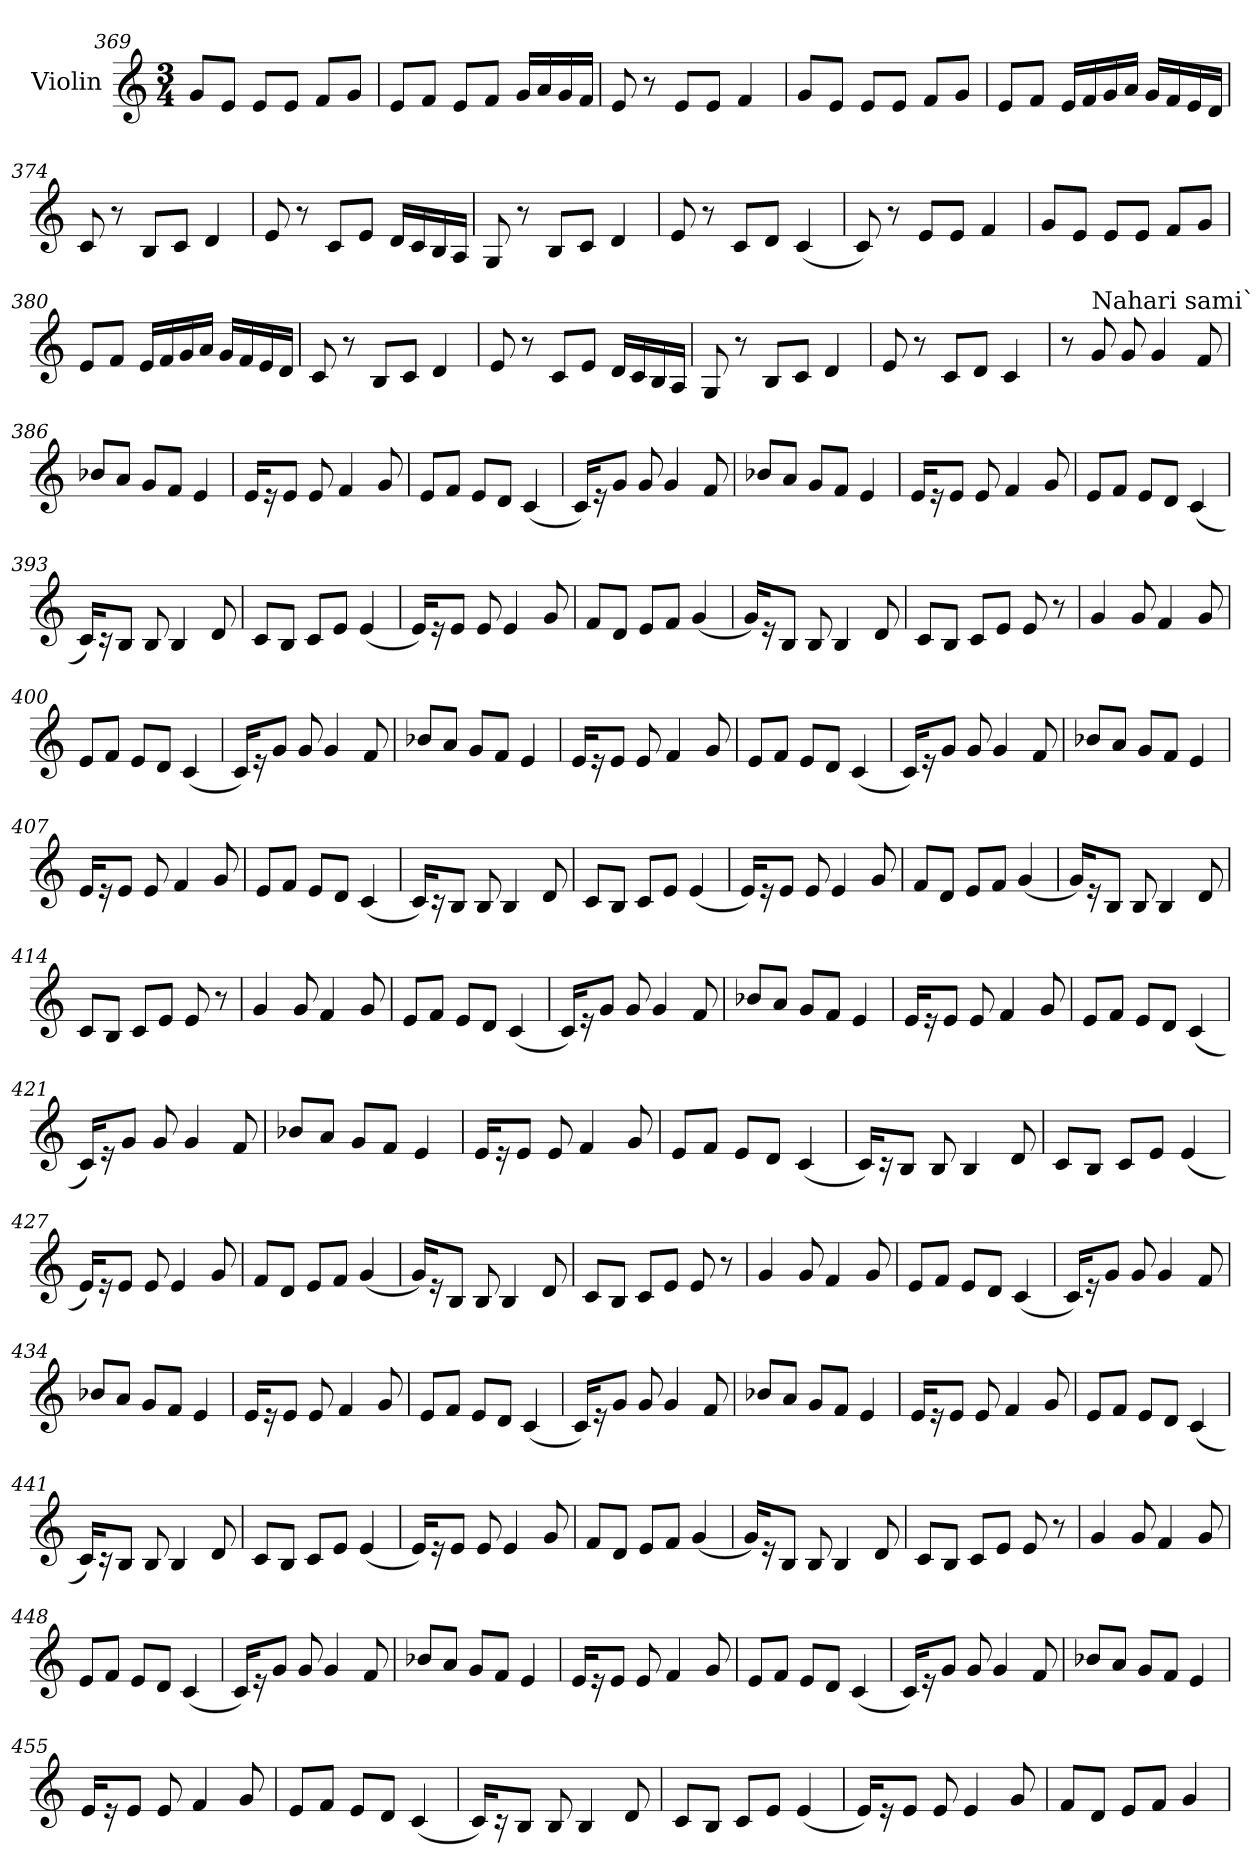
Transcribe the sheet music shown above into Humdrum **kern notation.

**kern
*part1
*staff1
*I"Violin
*clefG2
*k[]
*C:
*M3/4
=369
8g/L
8e/J
8e/L
8e/J
8f/L
8g/J
=370
8e/L
8f/J
8e/L
8f/J
16g/LL
16a/
16g/
16f/JJ
=371
8e/
8r
8e/L
8e/J
4f/
!!LO:PB:g=z
=372
8g/L
8e/J
8e/L
8e/J
8f/L
8g/J
!!LO:PB:g=z
=373
8e/L
8f/J
16e/LL
16f/
16g/
16a/JJ
16g/LL
16f/
16e/
16d/JJ
=374
8c/
8r
8B/L
8c/J
4d/
=375
8e/
8r
8c/L
8e/J
16d/LL
16c/
16B/
16A/JJ
=376
8G/
8r
8B/L
8c/J
4d/
!!LO:PB:g=z
=377
8e/
8r
8c/L
8d/J
(4c/
!!LO:PB:g=z
=378
8c/)
8r
8e/L
8e/J
4f/
=379
8g/L
8e/J
8e/L
8e/J
8f/L
8g/J
=380
8e/L
8f/J
16e/LL
16f/
16g/
16a/JJ
16g/LL
16f/
16e/
16d/JJ
=381
8c/
8r
8B/L
8c/J
4d/
!!LO:PB:g=z
=382
8e/
8r
8c/L
8e/J
16d/LL
16c/
16B/
16A/JJ
!!LO:PB:g=z
=383
8G/
8r
8B/L
8c/J
4d/
=384
8e/
8r
8c/L
8d/J
4c/
=385
8r
!LO:TX:a:t=Nahari sami`
8g/
8g/
4g/
8f/
=386
8b-X/L
8a/J
8g/L
8f/J
4e/
=387
16e/KL
16r
8e/J
8e/
4f/
8g/
!!LO:PB:g=z
=388
8e/L
8f/J
8e/L
8d/J
(4c/
!!LO:PB:g=z
=389
16c/KL)
16r
8g/J
8g/
4g/
8f/
=390
8b-X/L
8a/J
8g/L
8f/J
4e/
=391
16e/KL
16r
8e/J
8e/
4f/
8g/
=392
8e/L
8f/J
8e/L
8d/J
(4c/
=393
16c/KL)
16r
8B/J
8B/
4B/
8d/
!!LO:PB:g=z
=394
8c/L
8B/J
8c/L
8e/J
(4e/
!!LO:PB:g=z
=395
16e/KL)
16r
8e/J
8e/
4e/
8g/
=396
8f/L
8d/J
8e/L
8f/J
(4g/
=397
16g/KL)
16r
8B/J
8B/
4B/
8d/
=398
8c/L
8B/J
8c/L
8e/J
8e/
8r
=399
4g/
8g/
4f/
8g/
!!LO:PB:g=z
=400
8e/L
8f/J
8e/L
8d/J
(4c/
=401
16c/KL)
16r
8g/J
8g/
4g/
8f/
=402
8b-X/L
8a/J
8g/L
8f/J
4e/
=403
16e/KL
16r
8e/J
8e/
4f/
8g/
=404
8e/L
8f/J
8e/L
8d/J
(4c/
=405
16c/KL)
16r
8g/J
8g/
4g/
8f/
!!LO:PB:g=z
=406
8b-X/L
8a/J
8g/L
8f/J
4e/
!!LO:PB:g=z
=407
16e/KL
16r
8e/J
8e/
4f/
8g/
=408
8e/L
8f/J
8e/L
8d/J
(4c/
=409
16c/KL)
16r
8B/J
8B/
4B/
8d/
=410
8c/L
8B/J
8c/L
8e/J
(4e/
=411
16e/KL)
16r
8e/J
8e/
4e/
8g/
!!LO:PB:g=z
=412
8f/L
8d/J
8e/L
8f/J
(4g/
!!LO:PB:g=z
=413
16g/KL)
16r
8B/J
8B/
4B/
8d/
=414
8c/L
8B/J
8c/L
8e/J
8e/
8r
=415
4g/
8g/
4f/
8g/
=416
8e/L
8f/J
8e/L
8d/J
(4c/
=417
16c/KL)
16r
8g/J
8g/
4g/
8f/
!!LO:PB:g=z
=418
8b-X/L
8a/J
8g/L
8f/J
4e/
!!LO:PB:g=z
=419
16e/KL
16r
8e/J
8e/
4f/
8g/
=420
8e/L
8f/J
8e/L
8d/J
(4c/
=421
16c/KL)
16r
8g/J
8g/
4g/
8f/
=422
8b-X/L
8a/J
8g/L
8f/J
4e/
=423
16e/KL
16r
8e/J
8e/
4f/
8g/
!!LO:PB:g=z
=424
8e/L
8f/J
8e/L
8d/J
(4c/
!!LO:PB:g=z
=425
16c/KL)
16r
8B/J
8B/
4B/
8d/
=426
8c/L
8B/J
8c/L
8e/J
(4e/
=427
16e/KL)
16r
8e/J
8e/
4e/
8g/
=428
8f/L
8d/J
8e/L
8f/J
(4g/
!!LO:PB:g=z
=429
16g/KL)
16r
8B/J
8B/
4B/
8d/
!!LO:PB:g=z
=430
8c/L
8B/J
8c/L
8e/J
8e/
8r
=431
4g/
8g/
4f/
8g/
=432
8e/L
8f/J
8e/L
8d/J
(4c/
=433
16c/KL)
16r
8g/J
8g/
4g/
8f/
=434
8b-X/L
8a/J
8g/L
8f/J
4e/
!!LO:PB:g=z
=435
16e/KL
16r
8e/J
8e/
4f/
8g/
!!LO:PB:g=z
=436
8e/L
8f/J
8e/L
8d/J
(4c/
=437
16c/KL)
16r
8g/J
8g/
4g/
8f/
=438
8b-X/L
8a/J
8g/L
8f/J
4e/
=439
16e/KL
16r
8e/J
8e/
4f/
8g/
=440
8e/L
8f/J
8e/L
8d/J
(4c/
!!LO:PB:g=z
=441
16c/KL)
16r
8B/J
8B/
4B/
8d/
!!LO:PB:g=z
=442
8c/L
8B/J
8c/L
8e/J
(4e/
=443
16e/KL)
16r
8e/J
8e/
4e/
8g/
=444
8f/L
8d/J
8e/L
8f/J
(4g/
=445
16g/KL)
16r
8B/J
8B/
4B/
8d/
=446
8c/L
8B/J
8c/L
8e/J
8e/
8r
!!LO:PB:g=z
=447
4g/
8g/
4f/
8g/
=448
8e/L
8f/J
8e/L
8d/J
(4c/
=449
16c/KL)
16r
8g/J
8g/
4g/
8f/
=450
8b-X/L
8a/J
8g/L
8f/J
4e/
=451
16e/KL
16r
8e/J
8e/
4f/
8g/
=452
8e/L
8f/J
8e/L
8d/J
(4c/
!!LO:PB:g=z
=453
16c/KL)
16r
8g/J
8g/
4g/
8f/
!!LO:PB:g=z
=454
8b-X/L
8a/J
8g/L
8f/J
4e/
=455
16e/KL
16r
8e/J
8e/
4f/
8g/
=456
8e/L
8f/J
8e/L
8d/J
(4c/
=457
16c/KL)
16r
8B/J
8B/
4B/
8d/
=458
8c/L
8B/J
8c/L
8e/J
(4e/
!!LO:PB:g=z
=459
16e/KL)
16r
8e/J
8e/
4e/
8g/
!!LO:PB:g=z
=460
8f/L
8d/J
8e/L
8f/J
4g/
=
*-
